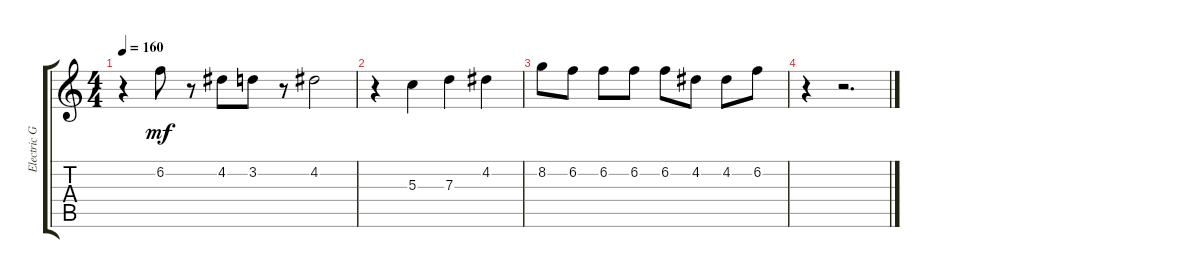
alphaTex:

\track ("Electric Guitar" "Electric G") {instrument distortionguitar}
\staff {score tabs}
\tuning (E4 B3 G3 D3 A2 E2) {hide}
\ts (4 4)
\tempo 160
\clef g2
\ks c
r.4{dy mf} 6.2.8 r.8 4.2.8 3.2.8 r.8 4.2.2 |
r.4 5.3.4 7.3.4 4.2.4 |
8.2.8 6.2.8 6.2.8 6.2.8 6.2.8 4.2.8 4.2.8 6.2.8 |
r.4 r.2{d}
